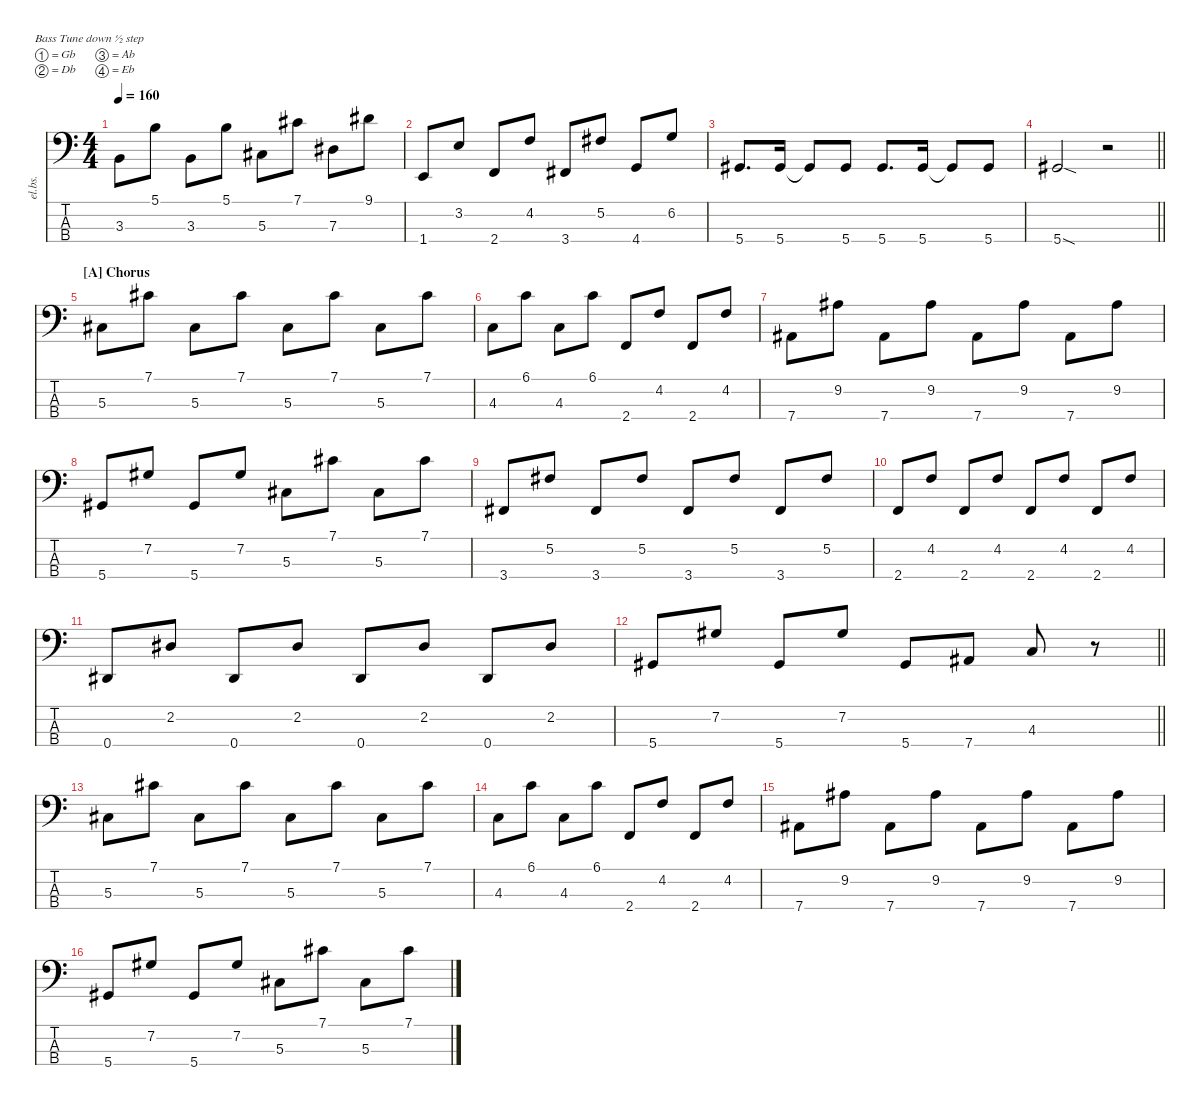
\defaultSystemsLayout 4
\hideDynamics
\bracketExtendMode nobrackets
\track ("Electric Bass" "el.bs.") {mute instrument electricbassfinger}
\staff {score tabs}
\tuning (Gb2 Db2 Ab1 Eb1)
\ts (4 4)
\tempo 160
\clef f4
\ks c
3.3.8{dy mf beam Down} 5.1.8{beam Down} 3.3.8{beam Down} 5.1.8{beam Down} 5.3{acc #}.8{beam Down} 7.1{acc #}.8{beam Down} 7.3{acc #}.8{beam Down} 9.1{acc #}.8{beam Down} |
1.4.8{beam Up} 3.2.8{beam Up} 2.4.8{beam Up} 4.2.8{beam Up} 3.4{acc #}.8{beam Up} 5.2{acc #}.8{beam Up} 4.4.8{beam Up} 6.2.8{beam Up} |
5.4{acc #}.8{d beam Up} 5.4{acc #}.16{beam Up} 5.4{t acc #}.8{beam Up} 5.4{acc #}.8{beam Up} 5.4{acc #}.8{d beam Up} 5.4{acc #}.16{beam Up} 5.4{t acc #}.8{beam Up} 5.4{acc #}.8{beam Up} |
\barLineRight lightlight
5.4{sod acc #}.2{beam Up} r.2{beam Down} |
\section ("A" "Chorus")
5.3{acc #}.8{beam Down} 7.1{acc #}.8{beam Down} 5.3{acc #}.8{beam Down} 7.1{acc #}.8{beam Down} 5.3{acc #}.8{beam Down} 7.1{acc #}.8{beam Down} 5.3{acc #}.8{beam Down} 7.1{acc #}.8{beam Down} |
4.3.8{beam Down} 6.1.8{beam Down} 4.3.8{beam Down} 6.1.8{beam Down} 2.4.8{beam Up} 4.2.8{beam Up} 2.4.8{beam Up} 4.2.8{beam Up} |
7.4{acc #}.8{beam Down} 9.2{acc #}.8{beam Down} 7.4{acc #}.8{beam Down} 9.2{acc #}.8{beam Down} 7.4{acc #}.8{beam Down} 9.2{acc #}.8{beam Down} 7.4{acc #}.8{beam Down} 9.2{acc #}.8{beam Down} |
5.4{acc #}.8{beam Up} 7.2{acc #}.8{beam Up} 5.4{acc #}.8{beam Up} 7.2{acc #}.8{beam Up} 5.3{acc #}.8{beam Down} 7.1{acc #}.8{beam Down} 5.3{acc #}.8{beam Down} 7.1{acc #}.8{beam Down} |
3.4{acc #}.8{beam Up} 5.2{acc #}.8{beam Up} 3.4{acc #}.8{beam Up} 5.2{acc #}.8{beam Up} 3.4{acc #}.8{beam Up} 5.2{acc #}.8{beam Up} 3.4{acc #}.8{beam Up} 5.2{acc #}.8{beam Up} |
2.4.8{beam Up} 4.2.8{beam Up} 2.4.8{beam Up} 4.2.8{beam Up} 2.4.8{beam Up} 4.2.8{beam Up} 2.4.8{beam Up} 4.2.8{beam Up} |
0.4{acc #}.8{beam Up} 2.2{acc #}.8{beam Up} 0.4{acc #}.8{beam Up} 2.2{acc #}.8{beam Up} 0.4{acc #}.8{beam Up} 2.2{acc #}.8{beam Up} 0.4{acc #}.8{beam Up} 2.2{acc #}.8{beam Up} |
\barLineRight lightlight
5.4{acc #}.8{beam Up} 7.2{acc #}.8{beam Up} 5.4{acc #}.8{beam Up} 7.2{acc #}.8{beam Up} 5.4{acc #}.8{beam Up} 7.4{acc #}.8{beam Up} 4.3.8{beam Up} r.8{beam Down} |
5.3{acc #}.8{beam Down} 7.1{acc #}.8{beam Down} 5.3{acc #}.8{beam Down} 7.1{acc #}.8{beam Down} 5.3{acc #}.8{beam Down} 7.1{acc #}.8{beam Down} 5.3{acc #}.8{beam Down} 7.1{acc #}.8{beam Down} |
4.3.8{beam Down} 6.1.8{beam Down} 4.3.8{beam Down} 6.1.8{beam Down} 2.4.8{beam Up} 4.2.8{beam Up} 2.4.8{beam Up} 4.2.8{beam Up} |
7.4{acc #}.8{beam Down} 9.2{acc #}.8{beam Down} 7.4{acc #}.8{beam Down} 9.2{acc #}.8{beam Down} 7.4{acc #}.8{beam Down} 9.2{acc #}.8{beam Down} 7.4{acc #}.8{beam Down} 9.2{acc #}.8{beam Down} |
5.4{acc #}.8{beam Up} 7.2{acc #}.8{beam Up} 5.4{acc #}.8{beam Up} 7.2{acc #}.8{beam Up} 5.3{acc #}.8{beam Down} 7.1{acc #}.8{beam Down} 5.3{acc #}.8{beam Down} 7.1{acc #}.8{beam Down}
